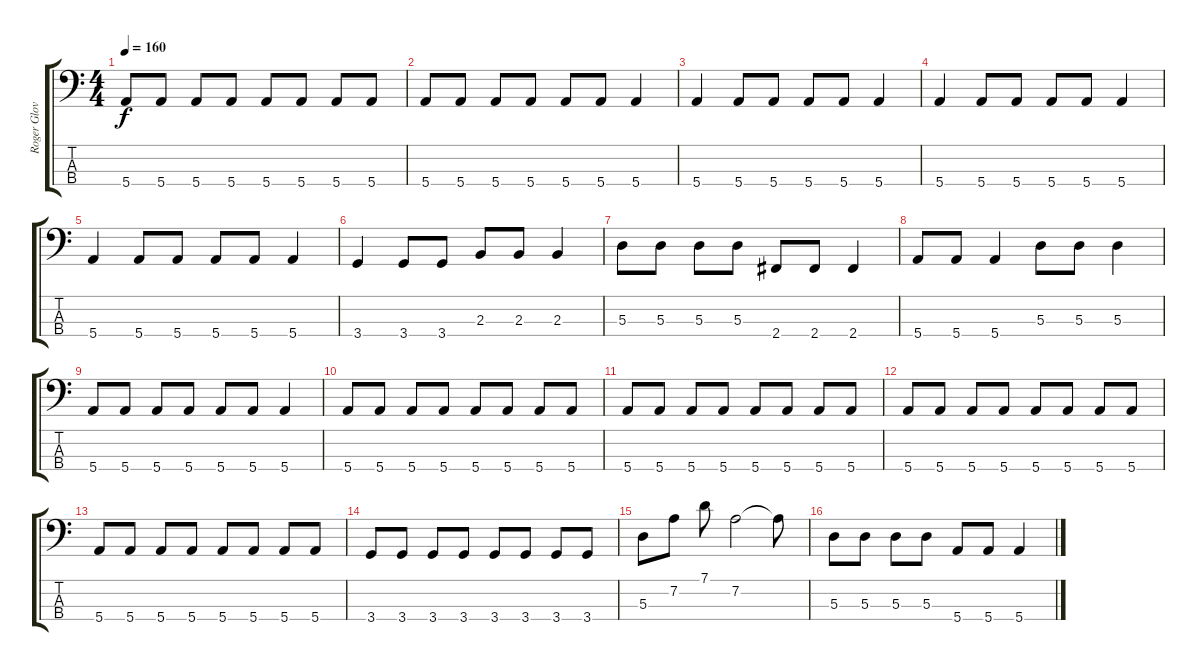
\track ("Roger Glover" "Roger Glov") {instrument electricbassfinger}
\staff {score tabs}
\tuning (G2 D2 A1 E1) {hide}
\ts (4 4)
\tempo 160
\clef f4
\ks c
5.4.8{dy f instrument electricbassfinger} 5.4.8 5.4.8 5.4.8 5.4.8 5.4.8 5.4.8 5.4.8 |
5.4.8 5.4.8 5.4.8 5.4.8 5.4.8 5.4.8 5.4.4 |
5.4.4 5.4.8 5.4.8 5.4.8 5.4.8 5.4.4 |
5.4.4 5.4.8 5.4.8 5.4.8 5.4.8 5.4.4 |
5.4.4 5.4.8 5.4.8 5.4.8 5.4.8 5.4.4 |
3.4.4 3.4.8 3.4.8 2.3.8 2.3.8 2.3.4 |
5.3.8 5.3.8 5.3.8 5.3.8 2.4.8 2.4.8 2.4.4 |
5.4.8 5.4.8 5.4.4 5.3.8 5.3.8 5.3.4 |
5.4.8 5.4.8 5.4.8 5.4.8 5.4.8 5.4.8 5.4.4 |
5.4.8 5.4.8 5.4.8 5.4.8 5.4.8 5.4.8 5.4.8 5.4.8 |
5.4.8 5.4.8 5.4.8 5.4.8 5.4.8 5.4.8 5.4.8 5.4.8 |
5.4.8 5.4.8 5.4.8 5.4.8 5.4.8 5.4.8 5.4.8 5.4.8 |
5.4.8 5.4.8 5.4.8 5.4.8 5.4.8 5.4.8 5.4.8 5.4.8 |
3.4.8 3.4.8 3.4.8 3.4.8 3.4.8 3.4.8 3.4.8 3.4.8 |
5.3.8 7.2.8 7.1.8 7.2.2 7.2{t}.8 |
5.3.8 5.3.8 5.3.8 5.3.8 5.4.8 5.4.8 5.4.4
